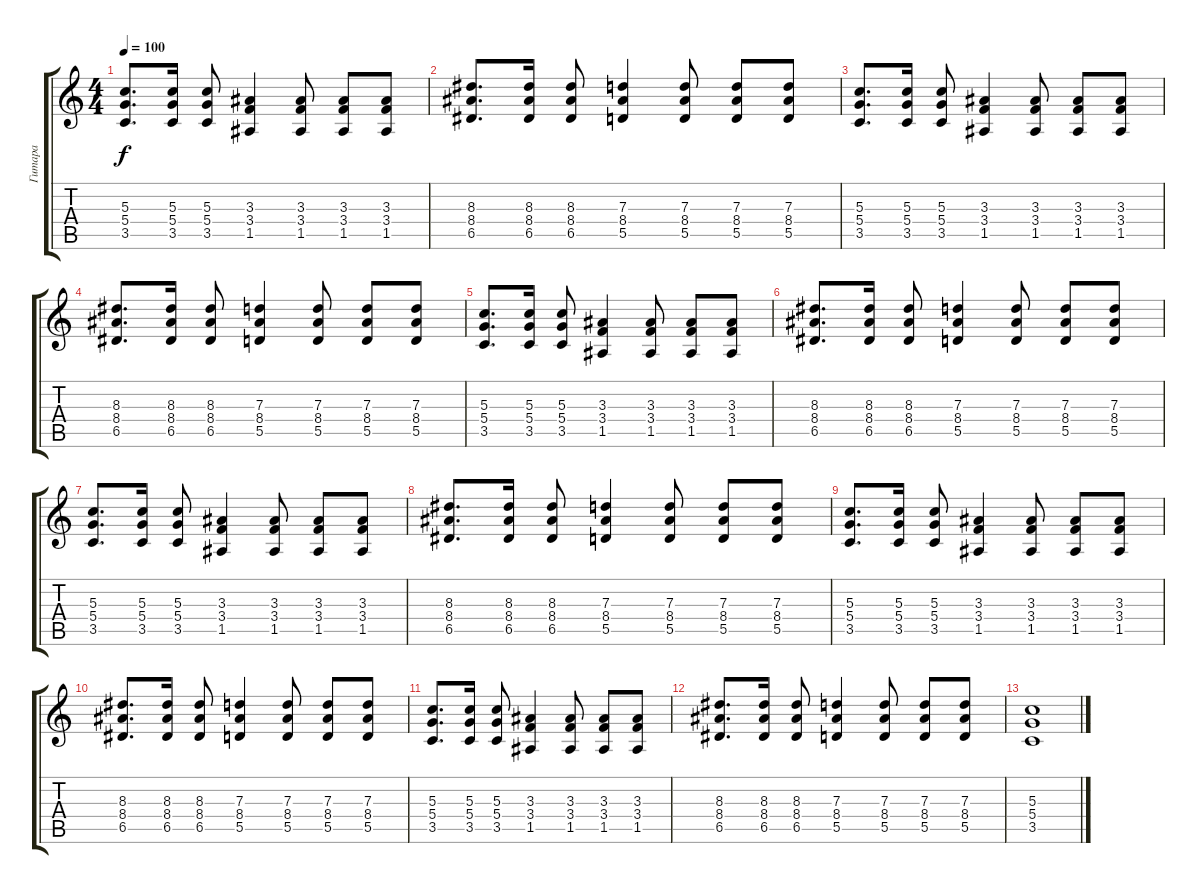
\track ("Гитара" "Гитара") {instrument acousticguitarsteel}
\staff {score tabs}
\tuning (E4 B3 G3 D3 A2 E2) {hide}
\ts (4 4)
\tempo 100
\clef g2
\ks c
(5.3 5.4 3.5).8{d dy f} (5.3 5.4 3.5).16 (5.3 5.4 3.5).8 (3.3 3.4 1.5).4 (3.3 3.4 1.5).8 (3.3 3.4 1.5).8 (3.3 3.4 1.5).8 |
(8.3 8.4 6.5).8{d} (8.3 8.4 6.5).16 (8.3 8.4 6.5).8 (7.3 8.4 5.5).4 (7.3 8.4 5.5).8 (7.3 8.4 5.5).8 (7.3 8.4 5.5).8 |
(5.3 5.4 3.5).8{d} (5.3 5.4 3.5).16 (5.3 5.4 3.5).8 (3.3 3.4 1.5).4 (3.3 3.4 1.5).8 (3.3 3.4 1.5).8 (3.3 3.4 1.5).8 |
(8.3 8.4 6.5).8{d} (8.3 8.4 6.5).16 (8.3 8.4 6.5).8 (7.3 8.4 5.5).4 (7.3 8.4 5.5).8 (7.3 8.4 5.5).8 (7.3 8.4 5.5).8 |
(5.3 5.4 3.5).8{d} (5.3 5.4 3.5).16 (5.3 5.4 3.5).8 (3.3 3.4 1.5).4 (3.3 3.4 1.5).8 (3.3 3.4 1.5).8 (3.3 3.4 1.5).8 |
(8.3 8.4 6.5).8{d} (8.3 8.4 6.5).16 (8.3 8.4 6.5).8 (7.3 8.4 5.5).4 (7.3 8.4 5.5).8 (7.3 8.4 5.5).8 (7.3 8.4 5.5).8 |
(5.3 5.4 3.5).8{d} (5.3 5.4 3.5).16 (5.3 5.4 3.5).8 (3.3 3.4 1.5).4 (3.3 3.4 1.5).8 (3.3 3.4 1.5).8 (3.3 3.4 1.5).8 |
(8.3 8.4 6.5).8{d} (8.3 8.4 6.5).16 (8.3 8.4 6.5).8 (7.3 8.4 5.5).4 (7.3 8.4 5.5).8 (7.3 8.4 5.5).8 (7.3 8.4 5.5).8 |
(5.3 5.4 3.5).8{d} (5.3 5.4 3.5).16 (5.3 5.4 3.5).8 (3.3 3.4 1.5).4 (3.3 3.4 1.5).8 (3.3 3.4 1.5).8 (3.3 3.4 1.5).8 |
(8.3 8.4 6.5).8{d} (8.3 8.4 6.5).16 (8.3 8.4 6.5).8 (7.3 8.4 5.5).4 (7.3 8.4 5.5).8 (7.3 8.4 5.5).8 (7.3 8.4 5.5).8 |
(5.3 5.4 3.5).8{d} (5.3 5.4 3.5).16 (5.3 5.4 3.5).8 (3.3 3.4 1.5).4 (3.3 3.4 1.5).8 (3.3 3.4 1.5).8 (3.3 3.4 1.5).8 |
(8.3 8.4 6.5).8{d} (8.3 8.4 6.5).16 (8.3 8.4 6.5).8 (7.3 8.4 5.5).4 (7.3 8.4 5.5).8 (7.3 8.4 5.5).8 (7.3 8.4 5.5).8 |
(5.3 5.4 3.5).1
